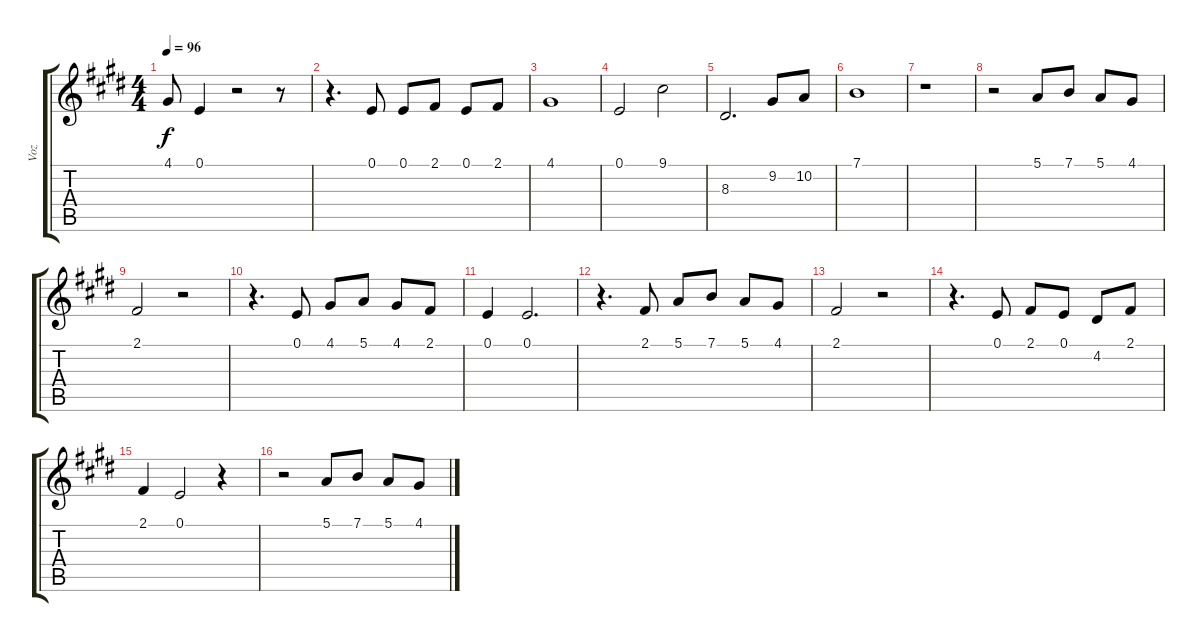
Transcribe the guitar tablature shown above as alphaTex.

\track ("Voz" "Voz") {instrument flute}
\staff {score tabs}
\tuning (E4 B3 G3 D3 A2 E2) {hide}
\ts (4 4)
\tempo 96
\clef g2
\ks e
4.1{t}.8{dy f} 0.1.4 r.2 r.8 |
r.4{d} 0.1.8 0.1.8 2.1.8 0.1.8 2.1.8 |
4.1.1 |
0.1.2 9.1.2 |
8.3.2{d} 9.2.8 10.2.8 |
7.1.1 |
r.1 |
r.2 5.1.8 7.1.8 5.1.8 4.1.8 |
2.1.2 r.2 |
r.4{d} 0.1.8 4.1.8 5.1.8 4.1.8 2.1.8 |
0.1.4 0.1.2{d} |
r.4{d} 2.1.8 5.1.8 7.1.8 5.1.8 4.1.8 |
2.1.2 r.2 |
r.4{d} 0.1.8 2.1.8 0.1.8 4.2.8 2.1.8 |
2.1.4 0.1.2 r.4 |
r.2 5.1.8 7.1.8 5.1.8 4.1.8
